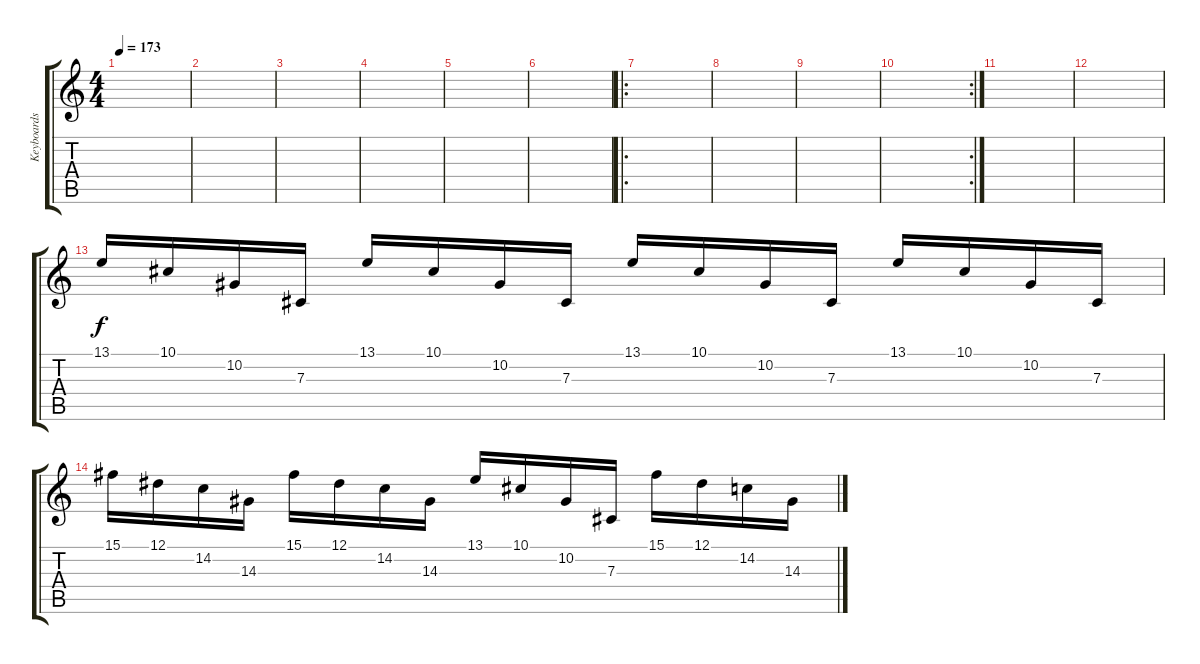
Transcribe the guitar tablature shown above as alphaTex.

\track ("Keyboards right hand" "Keyboards ") {instrument harpsichord}
\staff {score tabs}
\tuning (Eb4 Bb3 Gb3 Db3 Ab2 Eb2) {hide}
\ts (4 4)
\tempo 173
\clef g2
\ks c
|
|
|
|
|
|
\ro
|
|
|
\rc 2
|
|
|
13.1.16 10.1.16 10.2.16 7.3.16 13.1.16 10.1.16 10.2.16 7.3.16 13.1.16 10.1.16 10.2.16 7.3.16 13.1.16 10.1.16 10.2.16 7.3.16 |
15.1.16 12.1.16 14.2.16 14.3.16 15.1.16 12.1.16 14.2.16 14.3.16 13.1.16 10.1.16 10.2.16 7.3.16 15.1.16 12.1.16 14.2.16 14.3.16
